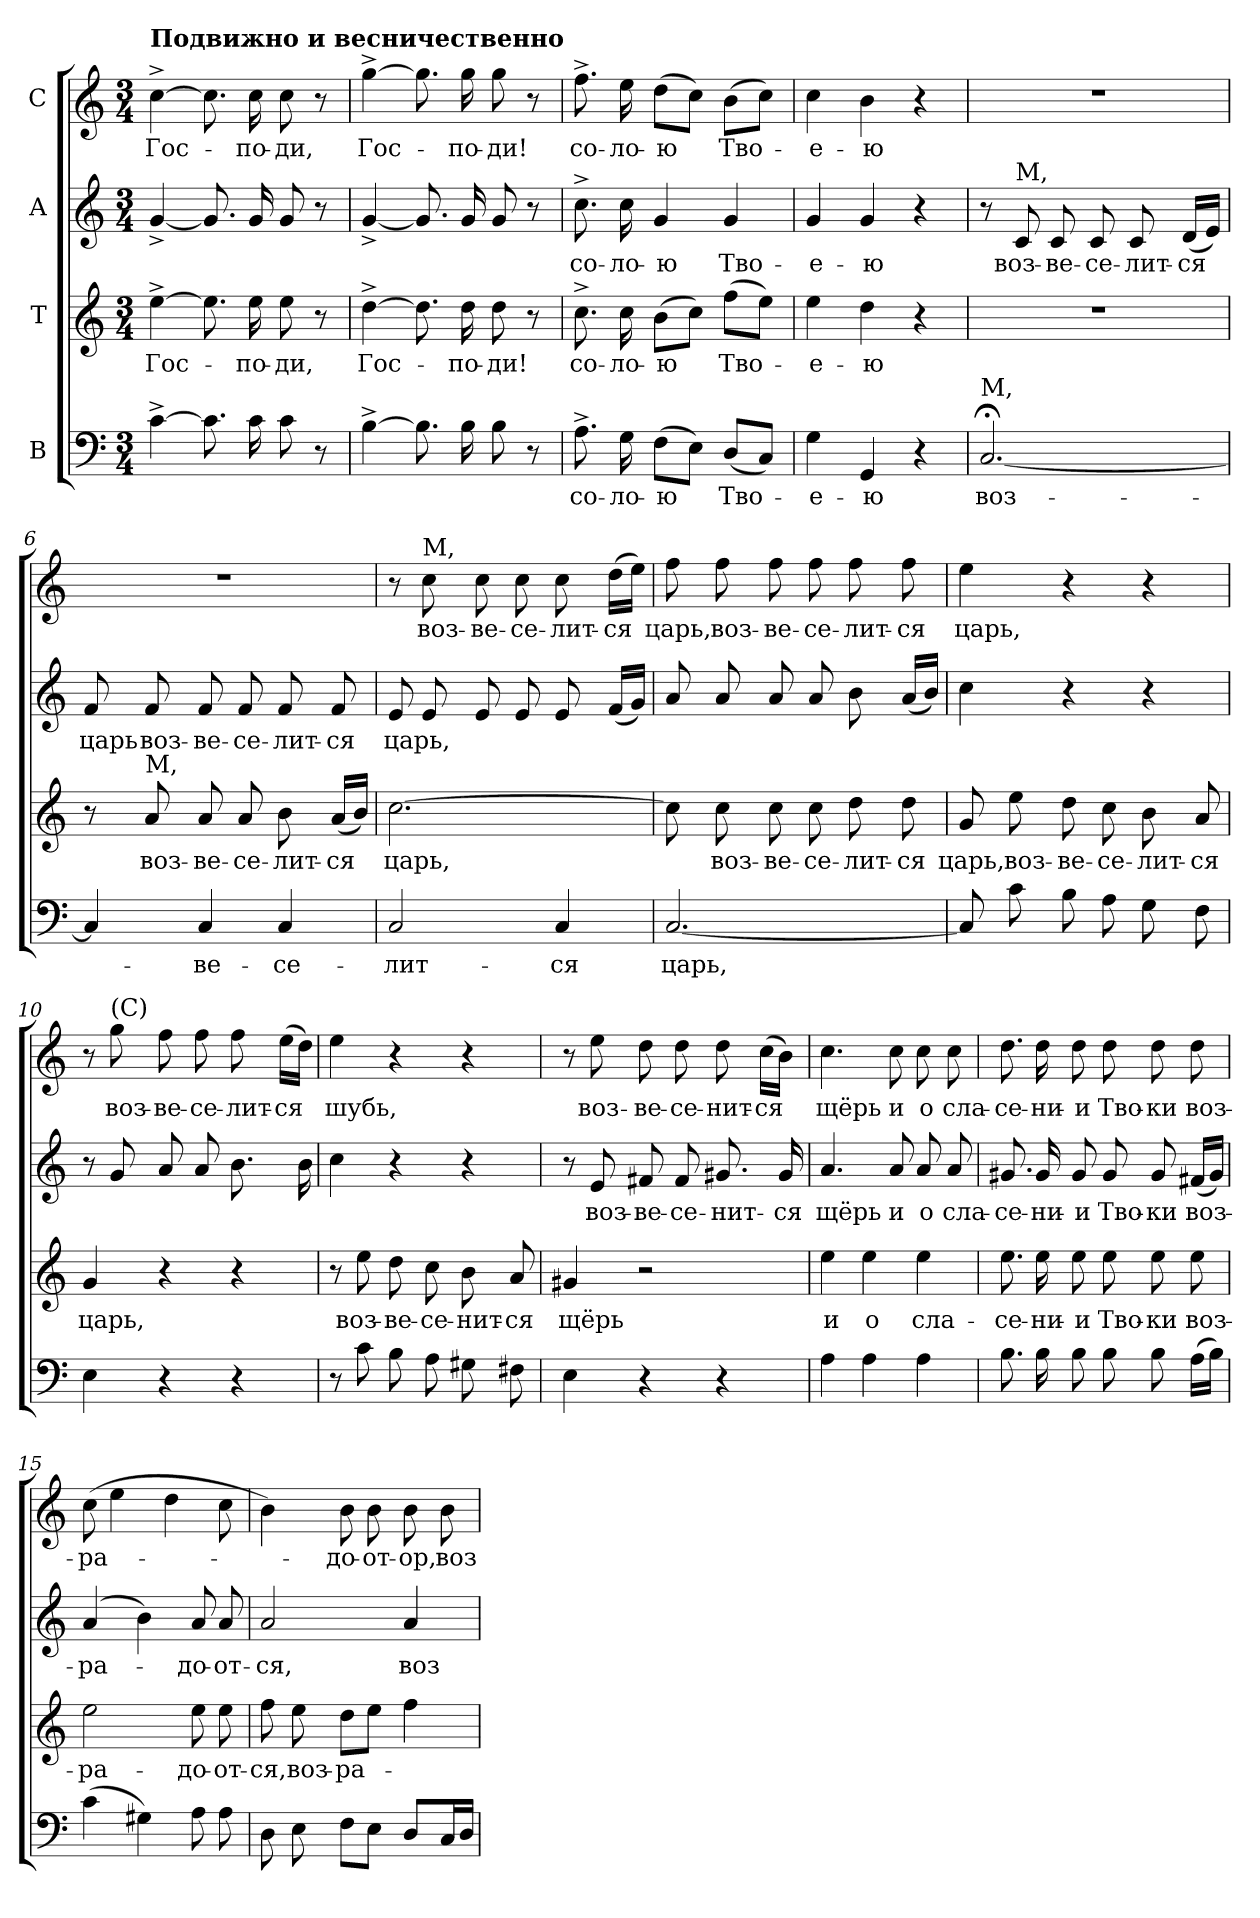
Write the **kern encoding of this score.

**kern	**text	**kern	**text	**kern	**text	**kern	**text
*part4	*part4	*part3	*part3	*part2	*part2	*part1	*part1
*staff4	*staff4	*staff3	*staff3	*staff2	*staff2	*staff1	*staff1
*I"B	*	*I"Т	*	*I"A	*	*I"С	*
*clefF4	*	*clefG2	*	*clefG2	*	*clefG2	*
*k[]	*	*k[]	*	*k[]	*	*k[]	*
*M3/4	*	*M3/4	*	*M3/4	*	*M3/4	*
=1	=1	=1	=1	=1	=1	=1	=1
!	!	!	!	!	!	!LO:TX:a:B:t=Подвижно и весничественно	!
!	!	!	!LO:LY:b	!	!	!	!LO:LY:b
[4c^\	.	[4ee^\	Гос-	[4g^/	.	[4cc^\	Гос-
8.c\]	.	8.ee\]	.	8.g/]	.	8.cc\]	.
!	!	!	!LO:LY:b	!	!	!	!LO:LY:b
16c\	.	16ee\	-по-	16g/	.	16cc\	-по-
!	!	!	!LO:LY:b	!	!	!	!LO:LY:b
8c\	.	8ee\	-ди,	8g/	.	8cc\	-ди,
8r	.	8r	.	8r	.	8r	.
=2	=2	=2	=2	=2	=2	=2	=2
!	!	!	!LO:LY:b	!	!	!	!LO:LY:b
[4B^\	.	[4dd^\	Гос-	[4g^/	.	[4gg^\	Гос-
8.B\]	.	8.dd\]	.	8.g/]	.	8.gg\]	.
!	!	!	!LO:LY:b	!	!	!	!LO:LY:b
16B\	.	16dd\	-по-	16g/	.	16gg\	-по-
!	!	!	!LO:LY:b	!	!	!	!LO:LY:b
8B\	.	8dd\	-ди!	8g/	.	8gg\	-ди!
8r	.	8r	.	8r	.	8r	.
=3	=3	=3	=3	=3	=3	=3	=3
!	!LO:LY:b	!	!LO:LY:b	!	!LO:LY:b	!	!LO:LY:b
8.A^\	со-	8.cc^\	со-	8.cc^\	со-	8.ff^\	со-
!	!LO:LY:b	!	!LO:LY:b	!	!LO:LY:b	!	!LO:LY:b
16G\	-ло-	16cc\	-ло-	16cc\	-ло-	16ee\	-ло-
!	!LO:LY:b	!	!LO:LY:b	!	!LO:LY:b	!	!LO:LY:b
(8F\L	-ю	(8b\L	-ю	4g/	-ю	(8dd\L	-ю
8E\J)	.	8cc\J)	.	.	.	8cc\J)	.
!	!LO:LY:b	!	!LO:LY:b	!	!LO:LY:b	!	!LO:LY:b
(8D/L	Тво-	(8ff\L	Тво-	4g/	Тво-	(8b\L	Тво-
8C/J)	.	8ee\J)	.	.	.	8cc\J)	.
=4	=4	=4	=4	=4	=4	=4	=4
!	!LO:LY:b	!	!LO:LY:b	!	!LO:LY:b	!	!LO:LY:b
4G\	-е-	4ee\	-е-	4g/	-е-	4cc\	-е-
!	!LO:LY:b	!	!LO:LY:b	!	!LO:LY:b	!	!LO:LY:b
4GG/	-ю	4dd\	-ю	4g/	-ю	4b\	-ю
4r	.	4r	.	4r	.	4r	.
=5	=5	=5	=5	=5	=5	=5	=5
!LO:TX:a:t=М,	!	!	!	!	!	!	!
!	!LO:LY:b	!	!	!	!	!	!
[2.C;</	воз-	2.r	.	8r	.	2.r	.
!	!	!	!	!LO:TX:a:t=М,	!	!	!
!	!	!	!	!	!LO:LY:b	!	!
.	.	.	.	8c/	воз-	.	.
!	!	!	!	!	!LO:LY:b	!	!
.	.	.	.	8c/	-ве-	.	.
!	!	!	!	!	!LO:LY:b	!	!
.	.	.	.	8c/	-се-	.	.
!	!	!	!	!	!LO:LY:b	!	!
.	.	.	.	8c/	-лит-	.	.
!	!	!	!	!	!LO:LY:b	!	!
.	.	.	.	(16d/LL	-ся	.	.
.	.	.	.	16e/JJ)	.	.	.
!!LO:LB:g=z
=6	=6	=6	=6	=6	=6	=6	=6
!	!	!	!	!	!LO:LY:b	!	!
4C/]	.	8r	.	8f/	царь	2.r	.
!	!	!LO:TX:a:t=М,	!	!	!	!	!
!	!	!	!LO:LY:b	!	!LO:LY:b	!	!
.	.	8a/	воз-	8f/	воз-	.	.
!	!LO:LY:b	!	!LO:LY:b	!	!LO:LY:b	!	!
4C/	-ве-	8a/	-ве-	8f/	-ве-	.	.
!	!	!	!LO:LY:b	!	!LO:LY:b	!	!
.	.	8a/	-се-	8f/	-се-	.	.
!	!LO:LY:b	!	!LO:LY:b	!	!LO:LY:b	!	!
4C/	-се-	8b\	-лит-	8f/	-лит-	.	.
!	!	!	!LO:LY:b	!	!LO:LY:b	!	!
.	.	(16a/LL	-ся	8f/	-ся	.	.
.	.	16b/JJ)	.	.	.	.	.
=7	=7	=7	=7	=7	=7	=7	=7
!	!LO:LY:b	!	!LO:LY:b	!	!LO:LY:b	!	!
2C/	-лит-	[2.cc\	царь,	8e/	царь,	8r	.
!	!	!	!	!	!	!LO:TX:a:t=М,	!
!	!	!	!	!	!	!	!LO:LY:b
.	.	.	.	8e/	.	8cc\	воз-
!	!	!	!	!	!	!	!LO:LY:b
.	.	.	.	8e/	.	8cc\	-ве-
!	!	!	!	!	!	!	!LO:LY:b
.	.	.	.	8e/	.	8cc\	-се-
!	!LO:LY:b	!	!	!	!	!	!LO:LY:b
4C/	-ся	.	.	8e/	.	8cc\	-лит-
!	!	!	!	!	!	!	!LO:LY:b
.	.	.	.	(16f/LL	.	(16dd\LL	-ся
.	.	.	.	16g/JJ)	.	16ee\JJ)	.
=8	=8	=8	=8	=8	=8	=8	=8
!	!LO:LY:b	!	!	!	!	!	!LO:LY:b
[2.C/	царь,	8cc\]	.	8a/	.	8ff\	царь,
!	!	!	!LO:LY:b	!	!	!	!LO:LY:b
.	.	8cc\	воз-	8a/	.	8ff\	воз-
!	!	!	!LO:LY:b	!	!	!	!LO:LY:b
.	.	8cc\	-ве-	8a/	.	8ff\	-ве-
!	!	!	!LO:LY:b	!	!	!	!LO:LY:b
.	.	8cc\	-се-	8a/	.	8ff\	-се-
!	!	!	!LO:LY:b	!	!	!	!LO:LY:b
.	.	8dd\	-лит-	8b\	.	8ff\	-лит-
!	!	!	!LO:LY:b	!	!	!	!LO:LY:b
.	.	8dd\	-ся	(16a/LL	.	8ff\	-ся
.	.	.	.	16b/JJ)	.	.	.
=9	=9	=9	=9	=9	=9	=9	=9
!	!	!	!LO:LY:b	!	!	!	!LO:LY:b
8C/]	.	8g/	царь,	4cc\	.	4ee\	царь,
!	!	!	!LO:LY:b	!	!	!	!
8c\	.	8ee\	воз-	.	.	.	.
!	!	!	!LO:LY:b	!	!	!	!
8B\	.	8dd\	-ве-	4r	.	4r	.
!	!	!	!LO:LY:b	!	!	!	!
8A\	.	8cc\	-се-	.	.	.	.
!	!	!	!LO:LY:b	!	!	!	!
8G\	.	8b\	-лит-	4r	.	4r	.
!	!	!	!LO:LY:b	!	!	!	!
8F\	.	8a/	-ся	.	.	.	.
!!LO:PB:g=z
=10	=10	=10	=10	=10	=10	=10	=10
!	!	!	!LO:LY:b	!	!	!	!
4E\	.	4g/	царь,	8r	.	8r	.
!	!	!	!	!	!	!LO:TX:a:t=(С)	!
!	!	!	!	!	!	!	!LO:LY:b
.	.	.	.	8g/	.	8gg\	воз-
!	!	!	!	!	!	!	!LO:LY:b
4r	.	4r	.	8a/	.	8ff\	-ве-
!	!	!	!	!	!	!	!LO:LY:b
.	.	.	.	8a/	.	8ff\	-се-
!	!	!	!	!	!	!	!LO:LY:b
4r	.	4r	.	8.b\	.	8ff\	-лит-
!	!	!	!	!	!	!	!LO:LY:b
.	.	.	.	.	.	(16ee\LL	-ся
.	.	.	.	16b\	.	16dd\JJ)	.
=11	=11	=11	=11	=11	=11	=11	=11
!	!	!	!	!	!	!	!LO:LY:b
8r	.	8r	.	4cc\	.	4ee\	шубь,
!	!	!	!LO:LY:b	!	!	!	!
8c\	.	8ee\	воз-	.	.	.	.
!	!	!	!LO:LY:b	!	!	!	!
8B\	.	8dd\	-ве-	4r	.	4r	.
!	!	!	!LO:LY:b	!	!	!	!
8A\	.	8cc\	-се-	.	.	.	.
!	!	!	!LO:LY:b	!	!	!	!
8G#X\	.	8b\	-нит-	4r	.	4r	.
!	!	!	!LO:LY:b	!	!	!	!
8F#X\	.	8a/	-ся	.	.	.	.
=12	=12	=12	=12	=12	=12	=12	=12
!	!	!	!LO:LY:b	!	!	!	!
4E\	.	4g#X/	щёрь	8r	.	8r	.
!	!	!	!	!	!LO:LY:b	!	!LO:LY:b
.	.	.	.	8e/	воз-	8ee\	воз-
!	!	!	!	!	!LO:LY:b	!	!LO:LY:b
4r	.	2r	.	8f#X/	-ве-	8dd\	-ве-
!	!	!	!	!	!LO:LY:b	!	!LO:LY:b
.	.	.	.	8f#/	-се-	8dd\	-се-
!	!	!	!	!	!LO:LY:b	!	!LO:LY:b
4r	.	.	.	8.g#X/	-нит-	8dd\	-нит-
!	!	!	!	!	!	!	!LO:LY:b
.	.	.	.	.	.	(16cc\LL	-ся
!	!	!	!	!	!LO:LY:b	!	!
.	.	.	.	16g#/	-ся	16b\JJ)	.
=13	=13	=13	=13	=13	=13	=13	=13
!	!	!	!LO:LY:b	!	!LO:LY:b	!	!LO:LY:b
4A\	.	4ee\	и	4.a/	щёрь	4.cc\	щёрь
!	!	!	!LO:LY:b	!	!	!	!
4A\	.	4ee\	о	.	.	.	.
!	!	!	!	!	!LO:LY:b	!	!LO:LY:b
.	.	.	.	8a/	и	8cc\	и
!	!	!	!LO:LY:b	!	!LO:LY:b	!	!LO:LY:b
4A\	.	4ee\	сла-	8a/	о	8cc\	о
!	!	!	!	!	!LO:LY:b	!	!LO:LY:b
.	.	.	.	8a/	сла-	8cc\	сла-
!!LO:LB:g=z
=14	=14	=14	=14	=14	=14	=14	=14
!	!	!	!LO:LY:b	!	!LO:LY:b	!	!LO:LY:b
8.B\	.	8.ee\	-се-	8.g#X/	-се-	8.dd\	-се-
!	!	!	!LO:LY:b	!	!LO:LY:b	!	!LO:LY:b
16B\	.	16ee\	-ни-	16g#/	-ни-	16dd\	-ни-
!	!	!	!LO:LY:b	!	!LO:LY:b	!	!LO:LY:b
8B\	.	8ee\	-и	8g#/	-и	8dd\	-и
!	!	!	!LO:LY:b	!	!LO:LY:b	!	!LO:LY:b
8B\	.	8ee\	Тво-	8g#/	Тво-	8dd\	Тво-
!	!	!	!LO:LY:b	!	!LO:LY:b	!	!LO:LY:b
8B\	.	8ee\	-ки	8g#/	-ки	8dd\	-ки
!	!	!	!LO:LY:b	!	!LO:LY:b	!	!LO:LY:b
(16A\LL	.	8ee\	воз-	(16f#X/LL	воз-	8dd\	воз-
16B\JJ)	.	.	.	16g#/JJ)	.	.	.
=15	=15	=15	=15	=15	=15	=15	=15
!	!	!	!LO:LY:b	!	!LO:LY:b	!	!LO:LY:b
(4c\	.	2ee\	-ра-	(4a/	-ра-	(8cc\	-ра-
.	.	.	.	.	.	4ee\	.
4G#X\)	.	.	.	4b\)	.	.	.
.	.	.	.	.	.	4dd\	.
!	!	!	!LO:LY:b	!	!LO:LY:b	!	!
8A\	.	8ee\	-до-	8a/	-до-	.	.
!	!	!	!LO:LY:b	!	!LO:LY:b	!	!
8A\	.	8ee\	-от-	8a/	-от-	8cc\	.
=16	=16	=16	=16	=16	=16	=16	=16
!	!	!	!LO:LY:b	!	!LO:LY:b	!	!
8D\	.	8ff\	-ся,	2a/	-ся,	4b\)	.
!	!	!	!LO:LY:b	!	!	!	!
8E\	.	8ee\	воз-	.	.	.	.
!	!	!	!LO:LY:b	!	!	!	!LO:LY:b
8F\L	.	8dd\L	-ра-	.	.	8b\	-до-
!	!	!	!	!	!	!	!LO:LY:b
8E\J	.	8ee\J	.	.	.	8b\	-от-
!	!	!	!	!	!LO:LY:b	!	!LO:LY:b
8D/L	.	4ff\	.	4a/	воз-	8b\	-ор,
!	!	!	!	!	!	!	!LO:LY:b
16C/L	.	.	.	.	.	8b\	воз-
16D/JJ	.	.	.	.	.	.	.
=	=	=	=	=	=	=	=
*-	*-	*-	*-	*-	*-	*-	*-
